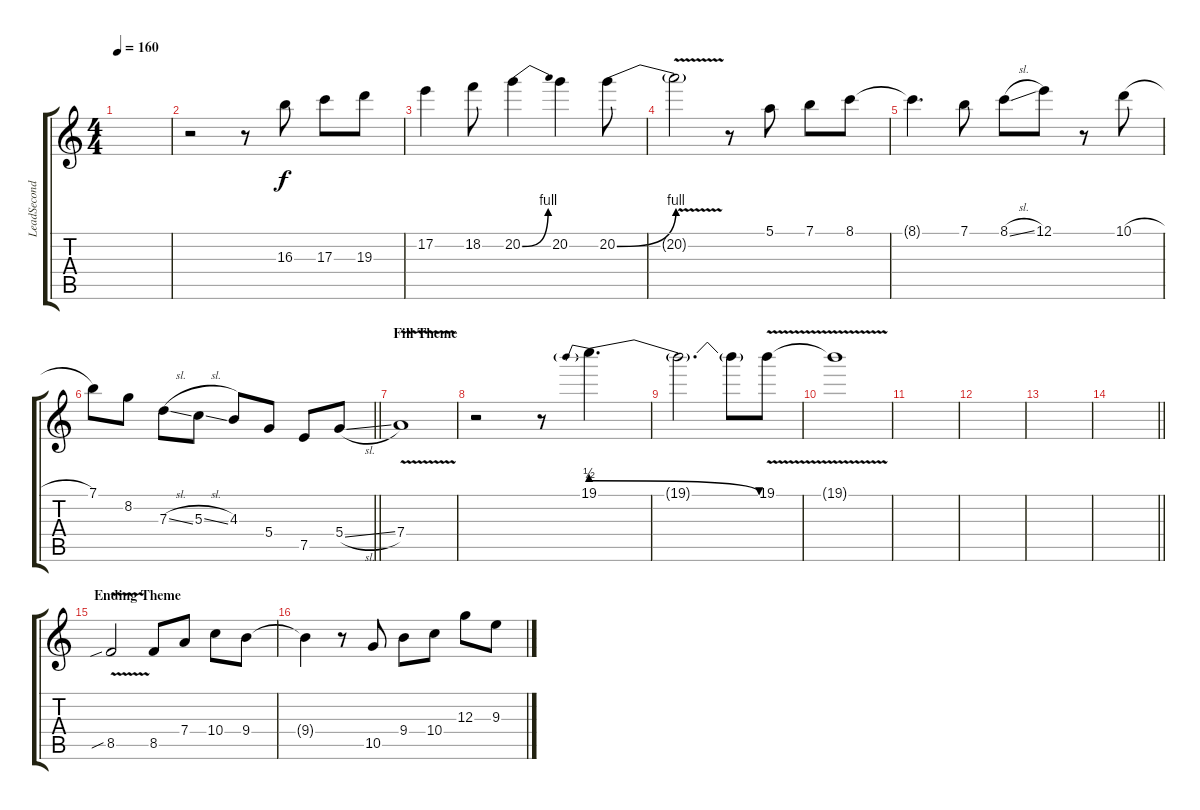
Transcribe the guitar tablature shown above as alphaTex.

\track ("LeadSecondary" "LeadSecond") {instrument distortionguitar}
\staff {score tabs}
\tuning (E4 B3 G3 D3 A2 E2) {hide}
\ts (4 4)
\tempo 160
\clef g2
\ks c
|
r.2 r.8 16.3.8 17.3.8 19.3.8 |
17.2.4 18.2.8 20.2{be (bend 0 0 60 4)}.4 20.2.4 20.2{be (bend 0 0 60 4)}.8 |
20.2{v t}.2 r.8 5.1.8 7.1.8 8.1.8 |
8.1{t}.4{d} 7.1.8 8.1{sl}.8 12.1.8 r.8 10.1{h}.8 |
\barLineRight lightlight
7.1.8 8.2.8 7.3{sl}.8 5.3{sl}.8 4.3.8 5.4.8 7.5.8 5.4{sl}.8 |
\section ("" "Fill Theme")
7.4{v}.1 |
r.2 r.8 19.1{be (prebendrelease 0 2 60 0)}.4{d} |
19.1{t}.2{d} 19.1{t}.8 19.1{v}.8 |
19.1{t}.1 |
|
|
|
\barLineRight lightlight
|
\section ("" "Ending Theme")
8.5{v sib}.2 8.5.8 7.4.8 10.4.8 9.4.8 |
9.4{t}.4 r.8 10.5.8 9.4.8 10.4.8 12.3.8 9.3.8
